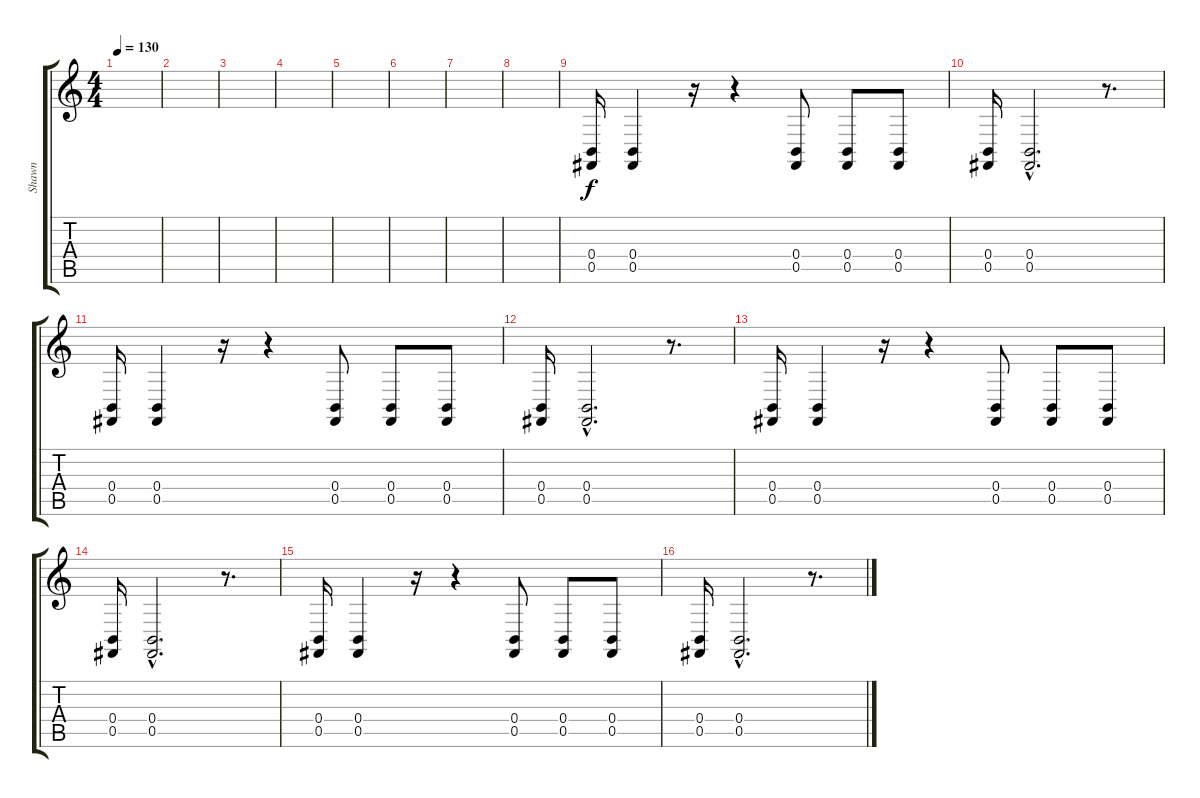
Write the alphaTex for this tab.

\track ("Shawn" "Shawn") {instrument melodictom}
\staff {score tabs}
\tuning (Db4 Ab3 E3 B2 Gb2 B1) {hide}
\ts (4 4)
\tempo 130
\clef g2
\ks c
|
|
|
|
|
|
|
|
(0.4 0.5).16 (0.4 0.5).4 r.16 r.4 (0.4 0.5).8 (0.4 0.5).8 (0.4 0.5).8 |
(0.4 0.5).16 (0.4{hac} 0.5{hac}).2{d} r.8{d} |
(0.4 0.5).16 (0.4 0.5).4 r.16 r.4 (0.4 0.5).8 (0.4 0.5).8 (0.4 0.5).8 |
(0.4 0.5).16 (0.4{hac} 0.5{hac}).2{d} r.8{d} |
(0.4 0.5).16 (0.4 0.5).4 r.16 r.4 (0.4 0.5).8 (0.4 0.5).8 (0.4 0.5).8 |
(0.4 0.5).16 (0.4{hac} 0.5{hac}).2{d} r.8{d} |
(0.4 0.5).16 (0.4 0.5).4 r.16 r.4 (0.4 0.5).8 (0.4 0.5).8 (0.4 0.5).8 |
(0.4 0.5).16 (0.4{hac} 0.5{hac}).2{d} r.8{d}
